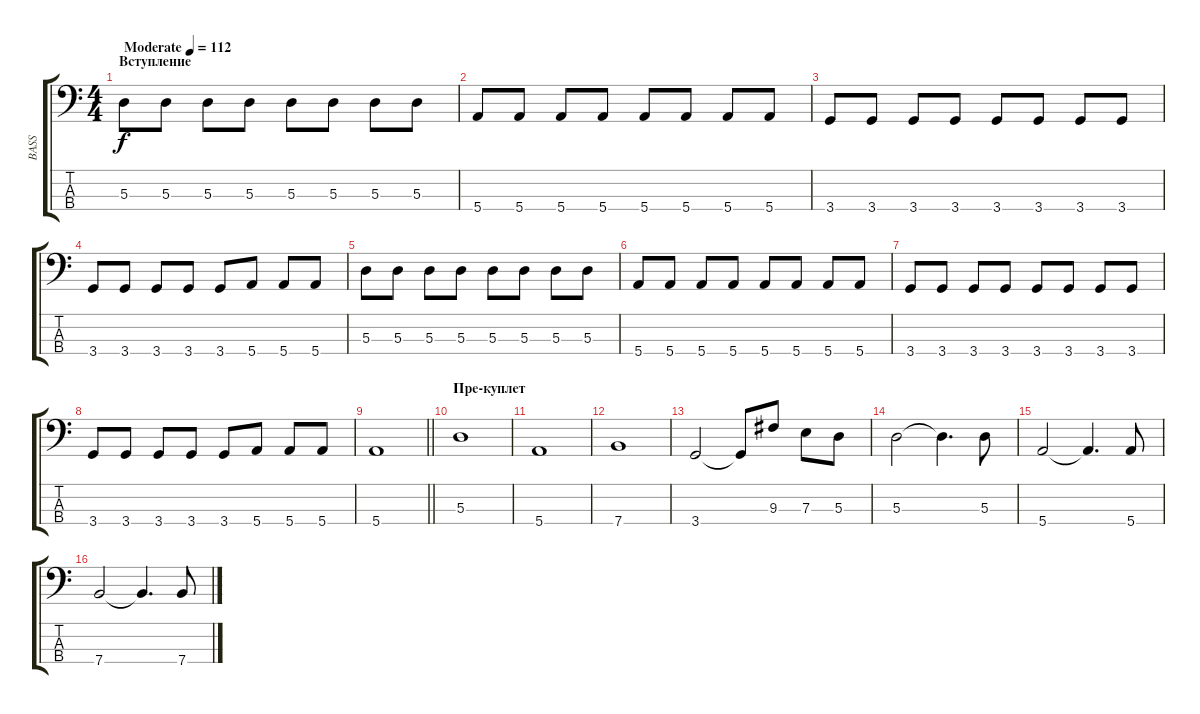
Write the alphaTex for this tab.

\track ("BASS" "BASS") {instrument electricbasspick}
\staff {score tabs}
\tuning (G2 D2 A1 E1) {hide}
\ts (4 4)
\section ("" "Вступление")
\tempo (112 "Moderate")
\clef f4
\ks c
5.3.8{dy f instrument electricbasspick} 5.3.8 5.3.8 5.3.8 5.3.8 5.3.8 5.3.8 5.3.8 |
5.4.8 5.4.8 5.4.8 5.4.8 5.4.8 5.4.8 5.4.8 5.4.8 |
3.4.8 3.4.8 3.4.8 3.4.8 3.4.8 3.4.8 3.4.8 3.4.8 |
3.4.8 3.4.8 3.4.8 3.4.8 3.4.8 5.4.8 5.4.8 5.4.8 |
5.3.8 5.3.8 5.3.8 5.3.8 5.3.8 5.3.8 5.3.8 5.3.8 |
5.4.8 5.4.8 5.4.8 5.4.8 5.4.8 5.4.8 5.4.8 5.4.8 |
3.4.8 3.4.8 3.4.8 3.4.8 3.4.8 3.4.8 3.4.8 3.4.8 |
3.4.8 3.4.8 3.4.8 3.4.8 3.4.8 5.4.8 5.4.8 5.4.8 |
\barLineRight lightlight
5.4.1 |
\section ("" "Пре-куплет")
5.3.1 |
5.4.1 |
7.4.1 |
3.4.2 3.4{t}.8 9.3.8 7.3.8 5.3.8 |
5.3.2 5.3{t}.4{d} 5.3.8 |
5.4.2 5.4{t}.4{d} 5.4.8 |
7.4.2 7.4{t}.4{d} 7.4.8
